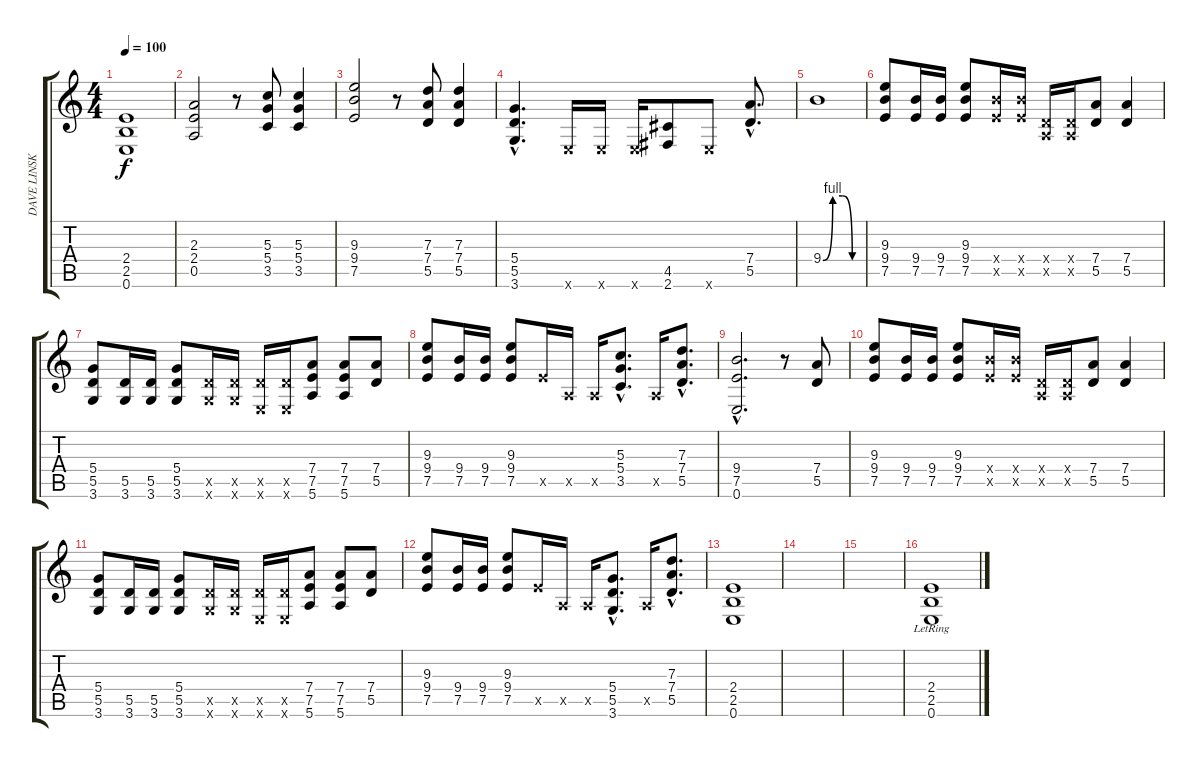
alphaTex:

\track ("DAVE LINSK-solo guitar" "DAVE LINSK") {instrument overdrivenguitar}
\staff {score tabs}
\tuning (E4 B3 G3 D3 A2 E2) {hide}
\ts (4 4)
\tempo 100
\clef g2
\ks c
(2.4 2.5 0.6).1{dy f} |
(2.3 2.4 0.5).2 r.8 (5.3 5.4 3.5).8 (5.3 5.4 3.5).4 |
(9.3 9.4 7.5).2 r.8 (7.3 7.4 5.5).8 (7.3 7.4 5.5).4 |
(5.4{hac} 5.5{hac} 3.6{hac}).4{d} 0.6{x}.16 0.6{x}.16 0.6{x}.16 (4.5 2.6).8 0.6{x}.8 (7.4{hac} 5.5{hac}).8{d} |
9.4{be (custom 0 0 15 4 30 4 45 0 60 0)}.1 |
(9.3 9.4 7.5).8 (9.4 7.5).16 (9.4 7.5).16 (9.3 9.4 7.5).8 (9.4{x} 7.5{x}).16 (9.4{x} 7.5{x}).16 (0.4{x} 0.5{x}).16 (0.4{x} 0.5{x}).16 (7.4 5.5).8 (7.4 5.5).4 |
(5.4 5.5 3.6).8 (5.5 3.6).16 (5.5 3.6).16 (5.4 5.5 3.6).8 (5.5{x} 3.6{x}).16 (5.5{x} 3.6{x}).16 (5.5{x} 0.6{x}).16 (5.5{x} 0.6{x}).16 (7.4 7.5 5.6).8 (7.4 7.5 5.6).8 (7.4 5.5).8 |
(9.3 9.4 7.5).8 (9.4 7.5).16 (9.4 7.5).16 (9.3 9.4 7.5).8 7.5{x}.16 0.5{x}.16 0.5{x}.16 (5.3{hac} 5.4{hac} 3.5{hac}).8{d} 0.5{x}.16 (7.3{hac} 7.4{hac} 5.5{hac}).8{d} |
(9.4{hac} 7.5{hac} 0.6{hac}).2{d} r.8 (7.4 5.5).8 |
(9.3 9.4 7.5).8 (9.4 7.5).16 (9.4 7.5).16 (9.3 9.4 7.5).8 (9.4{x} 7.5{x}).16 (9.4{x} 7.5{x}).16 (0.4{x} 0.5{x}).16 (0.4{x} 0.5{x}).16 (7.4 5.5).8 (7.4 5.5).4 |
(5.4 5.5 3.6).8 (5.5 3.6).16 (5.5 3.6).16 (5.4 5.5 3.6).8 (5.5{x} 3.6{x}).16 (5.5{x} 3.6{x}).16 (5.5{x} 0.6{x}).16 (5.5{x} 0.6{x}).16 (7.4 7.5 5.6).8 (7.4 7.5 5.6).8 (7.4 5.5).8 |
(9.3 9.4 7.5).8 (9.4 7.5).16 (9.4 7.5).16 (9.3 9.4 7.5).8 7.5{x}.16 0.5{x}.16 0.5{x}.16 (5.4{hac} 5.5{hac} 3.6{hac}).8{d} 0.5{x}.16 (7.3{hac} 7.4{hac} 5.5{hac}).8{d} |
(2.4 2.5 0.6).1 |
|
|
(2.4{lr} 2.5{lr} 0.6).1
